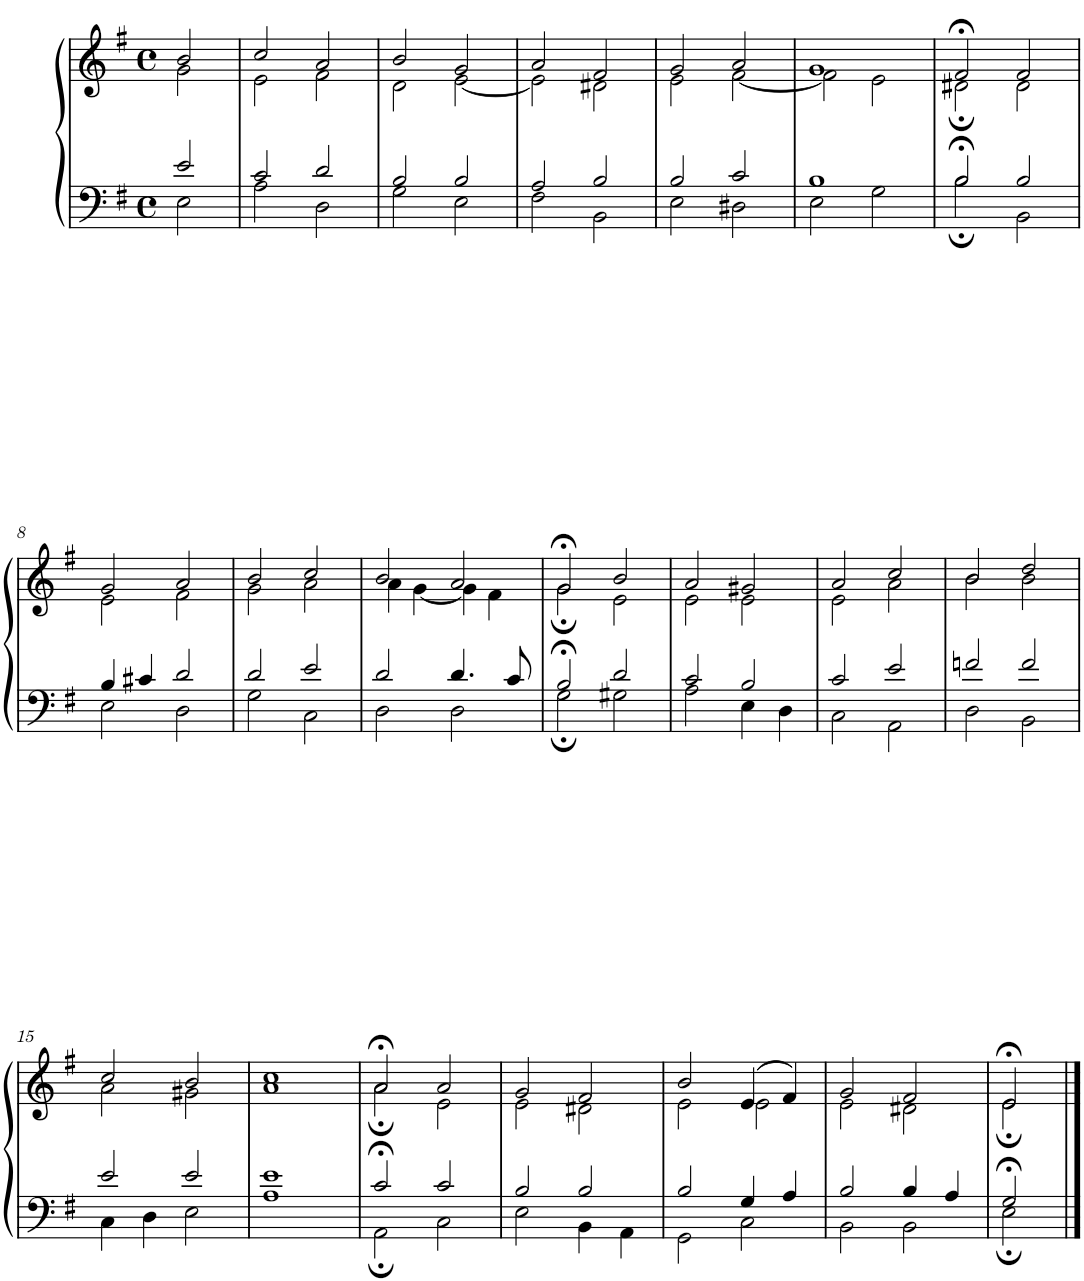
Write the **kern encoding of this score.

**kern	**kern
*part1	*part1
*staff2	*staff1
*I"Piano	*
*I'Pno.	*
*clefF4	*clefG2
*k[f#]	*k[f#]
*M4/4	*M4/4
*met(c)	*met(c)
=1	=1
*^	*^
2e/	2E\	2b/	2g\
=2	=2	=2	=2
2c/	2A\	2cc/	2e\
2d/	2D\	2a/	2f#\
=3	=3	=3	=3
2B/	2G\	2b/	2d\
2B/	2E\	2g/	[2e\
=4	=4	=4	=4
2A/	2F#\	2a/	2e\]
2B/	2BB\	2f#/	2d#X\
=5	=5	=5	=5
2B/	2E\	2g/	2e\
2c/	2D#X\	2a/	[2f#\
=6	=6	=6	=6
1B	2E\	1g	2f#\]
.	2G\	.	2e\
=7	=7	=7	=7
2B;</	2B;\	2f#;</	2d#X;\
2B/	2BB\	2f#/	2d#\
!!LO:LB:g=z	!!
=8	=8	=8	=8
4B/	2E\	2g/	2e\
4c#X/	.	.	.
2d/	2D\	2a/	2f#\
=9	=9	=9	=9
2d/	2G\	2b/	2g\
2e/	2C\	2cc/	2a\
=10	=10	=10	=10
2d/	2D\	2b/	4a\
.	.	.	[4g\
4.d/	2D\	2a/	4g\]
.	.	.	4f#\
8c/	.	.	.
=11	=11	=11	=11
2B;</	2G;\	2g;</	2g;\
2d/	2G#X\	2b/	2e\
=12	=12	=12	=12
2c/	2A\	2a/	2e\
2B/	4E\	2g#X/	2e\
.	4D\	.	.
=13	=13	=13	=13
2c/	2C\	2a/	2e\
2e/	2AA\	2cc/	2a\
=14	=14	=14	=14
2fn/	2D\	2b/	2b\
2f/	2BB\	2dd/	2b\
!!LO:LB:g=z	!!
=15	=15	=15	=15
2e/	4C\	2cc/	2a\
.	4D\	.	.
2e/	2E\	2b/	2g#X\
=16	=16	=16	=16
1e	1A	1cc	1a
=17	=17	=17	=17
2c;</	2AA;\	2a;</	2a;\
2c/	2C\	2a/	2e\
=18	=18	=18	=18
2B/	2E\	2g/	2e\
2B/	4BB\	2f#/	2d#X\
.	4AA\	.	.
=19	=19	=19	=19
2B/	2GG\	2b/	2e\
4G/	2C\	(4e/	2e\
4A/	.	4f#/)	.
=20	=20	=20	=20
2B/	2BB\	2g/	2e\
4B/	2BB\	2f#/	2d#X\
4A/	.	.	.
=21	=21	=21	=21
2G;</	2E;\	2e;</	2e;\
*v	*v	*	*
*	*v	*v
==	==
*-	*-
